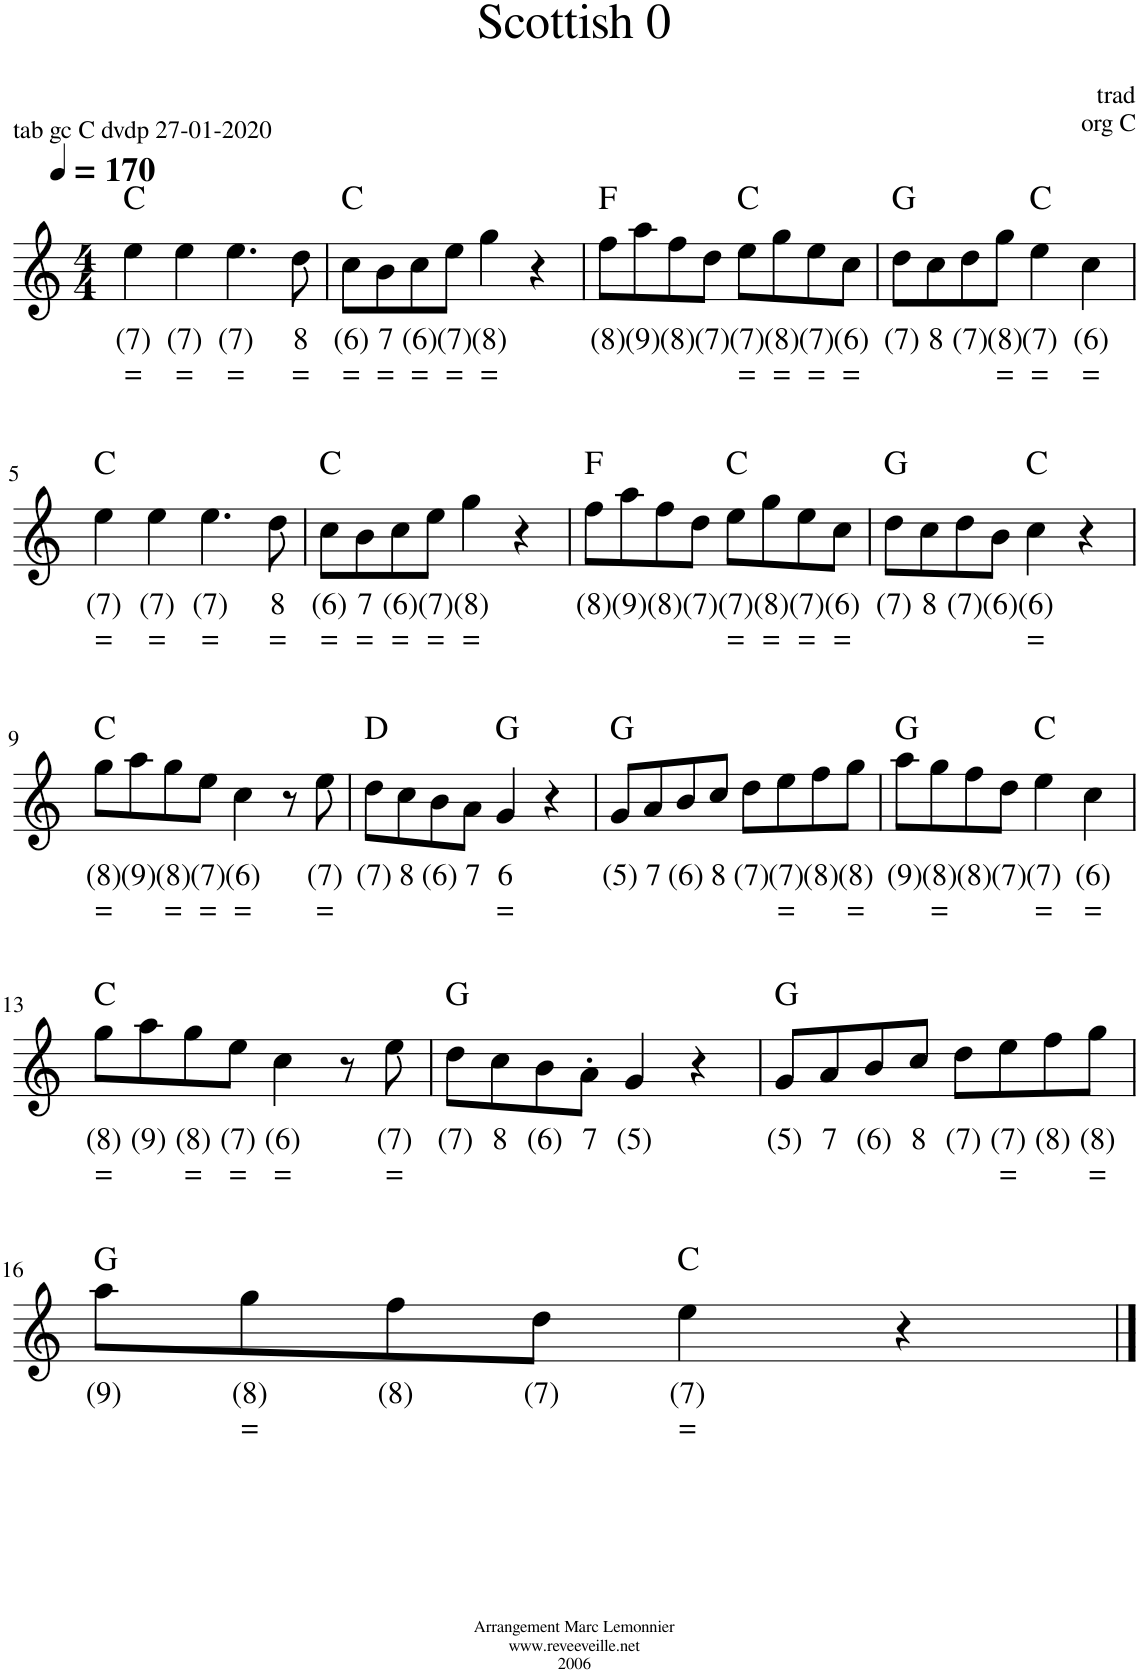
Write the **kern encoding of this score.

**kern	**text	**text	**harte
*part1	*part1	*part1	*part1
*staff1	*staff1	*staff1	*
*I"Stem	*	*	*
*clefG2	*	*	*
*k[]	*	*	*
*M4/4	*	*	*
*MM170	*	*	*
=1	=1	=1	=1
!	!LO:LY:b	!LO:LY:b	!
4ee\	(7)	=	C:maj
!	!LO:LY:b	!LO:LY:b	!
4ee\	(7)	=	.
!	!LO:LY:b	!LO:LY:b	!
4.ee\	(7)	=	.
!	!LO:LY:b	!LO:LY:b	!
8dd\	8	=	.
=2	=2	=2	=2
!	!LO:LY:b	!LO:LY:b	!
8cc\L	(6)	=	C:maj
!	!LO:LY:b	!LO:LY:b	!
8b\	7	=	.
!	!LO:LY:b	!LO:LY:b	!
8cc\	(6)	=	.
!	!LO:LY:b	!LO:LY:b	!
8ee\J	(7)	=	.
!	!LO:LY:b	!LO:LY:b	!
4gg\	(8)	=	.
4r	.	.	.
=3	=3	=3	=3
!	!LO:LY:b	!	!
8ff\L	(8)	.	F:maj
!	!LO:LY:b	!	!
8aa\	(9)	.	.
!	!LO:LY:b	!	!
8ff\	(8)	.	.
!	!LO:LY:b	!	!
8dd\J	(7)	.	.
!	!LO:LY:b	!LO:LY:b	!
8ee\L	(7)	=	C:maj
!	!LO:LY:b	!LO:LY:b	!
8gg\	(8)	=	.
!	!LO:LY:b	!LO:LY:b	!
8ee\	(7)	=	.
!	!LO:LY:b	!LO:LY:b	!
8cc\J	(6)	=	.
=4	=4	=4	=4
!	!LO:LY:b	!	!
8dd\L	(7)	.	G:maj
!	!LO:LY:b	!	!
8cc\	8	.	.
!	!LO:LY:b	!	!
8dd\	(7)	.	.
!	!LO:LY:b	!LO:LY:b	!
8gg\J	(8)	=	.
!	!LO:LY:b	!LO:LY:b	!
4ee\	(7)	=	C:maj
!	!LO:LY:b	!LO:LY:b	!
4cc\	(6)	=	.
!!LO:LB:g=z
=5	=5	=5	=5
!	!LO:LY:b	!LO:LY:b	!
4ee\	(7)	=	C:maj
!	!LO:LY:b	!LO:LY:b	!
4ee\	(7)	=	.
!	!LO:LY:b	!LO:LY:b	!
4.ee\	(7)	=	.
!	!LO:LY:b	!LO:LY:b	!
8dd\	8	=	.
=6	=6	=6	=6
!	!LO:LY:b	!LO:LY:b	!
8cc\L	(6)	=	C:maj
!	!LO:LY:b	!LO:LY:b	!
8b\	7	=	.
!	!LO:LY:b	!LO:LY:b	!
8cc\	(6)	=	.
!	!LO:LY:b	!LO:LY:b	!
8ee\J	(7)	=	.
!	!LO:LY:b	!LO:LY:b	!
4gg\	(8)	=	.
4r	.	.	.
=7	=7	=7	=7
!	!LO:LY:b	!	!
8ff\L	(8)	.	F:maj
!	!LO:LY:b	!	!
8aa\	(9)	.	.
!	!LO:LY:b	!	!
8ff\	(8)	.	.
!	!LO:LY:b	!	!
8dd\J	(7)	.	.
!	!LO:LY:b	!LO:LY:b	!
8ee\L	(7)	=	C:maj
!	!LO:LY:b	!LO:LY:b	!
8gg\	(8)	=	.
!	!LO:LY:b	!LO:LY:b	!
8ee\	(7)	=	.
!	!LO:LY:b	!LO:LY:b	!
8cc\J	(6)	=	.
=8	=8	=8	=8
!	!LO:LY:b	!	!
8dd\L	(7)	.	G:maj
!	!LO:LY:b	!	!
8cc\	8	.	.
!	!LO:LY:b	!	!
8dd\	(7)	.	.
!	!LO:LY:b	!	!
8b\J	(6)	.	.
!	!LO:LY:b	!LO:LY:b	!
4cc\	(6)	=	C:maj
4r	.	.	.
!!LO:LB:g=z
=9	=9	=9	=9
!	!LO:LY:b	!LO:LY:b	!
8gg\L	(8)	=	C:maj
!	!LO:LY:b	!	!
8aa\	(9)	.	.
!	!LO:LY:b	!LO:LY:b	!
8gg\	(8)	=	.
!	!LO:LY:b	!LO:LY:b	!
8ee\J	(7)	=	.
!	!LO:LY:b	!LO:LY:b	!
4cc\	(6)	=	.
8r	.	.	.
!	!LO:LY:b	!LO:LY:b	!
8ee\	(7)	=	.
=10	=10	=10	=10
!	!LO:LY:b	!	!
8dd\L	(7)	.	D:maj
!	!LO:LY:b	!	!
8cc\	8	.	.
!	!LO:LY:b	!	!
8b\	(6)	.	.
!	!LO:LY:b	!	!
8a\J	7	.	.
!	!LO:LY:b	!LO:LY:b	!
4g/	6	=	G:maj
4r	.	.	.
=11	=11	=11	=11
!	!LO:LY:b	!	!
8g/L	(5)	.	G:maj
!	!LO:LY:b	!	!
8a/	7	.	.
!	!LO:LY:b	!	!
8b/	(6)	.	.
!	!LO:LY:b	!	!
8cc/J	8	.	.
!	!LO:LY:b	!	!
8dd\L	(7)	.	.
!	!LO:LY:b	!LO:LY:b	!
8ee\	(7)	=	.
!	!LO:LY:b	!	!
8ffn\	(8)	.	.
!	!LO:LY:b	!LO:LY:b	!
8gg\J	(8)	=	.
=12	=12	=12	=12
!	!LO:LY:b	!	!
8aa\L	(9)	.	G:maj
!	!LO:LY:b	!LO:LY:b	!
8gg\	(8)	=	.
!	!LO:LY:b	!	!
8ff\	(8)	.	.
!	!LO:LY:b	!	!
8dd\J	(7)	.	.
!	!LO:LY:b	!LO:LY:b	!
4ee\	(7)	=	C:maj
!	!LO:LY:b	!LO:LY:b	!
4cc\	(6)	=	.
!!LO:LB:g=z
=13	=13	=13	=13
!	!LO:LY:b	!LO:LY:b	!
8gg\L	(8)	=	C:maj
!	!LO:LY:b	!	!
8aa\	(9)	.	.
!	!LO:LY:b	!LO:LY:b	!
8gg\	(8)	=	.
!	!LO:LY:b	!LO:LY:b	!
8ee\J	(7)	=	.
!	!LO:LY:b	!LO:LY:b	!
4cc\	(6)	=	.
8r	.	.	.
!	!LO:LY:b	!LO:LY:b	!
8ee\	(7)	=	.
=14	=14	=14	=14
!	!LO:LY:b	!	!
8dd\L	(7)	.	G:maj
!	!LO:LY:b	!	!
8cc\	8	.	.
!	!LO:LY:b	!	!
8b\	(6)	.	.
!	!LO:LY:b	!	!
8a'\J	7	.	.
!	!LO:LY:b	!	!
4g/	(5)	.	.
4r	.	.	.
=15	=15	=15	=15
!	!LO:LY:b	!	!
8g/L	(5)	.	G:maj
!	!LO:LY:b	!	!
8a/	7	.	.
!	!LO:LY:b	!	!
8b/	(6)	.	.
!	!LO:LY:b	!	!
8cc/J	8	.	.
!	!LO:LY:b	!	!
8dd\L	(7)	.	.
!	!LO:LY:b	!LO:LY:b	!
8ee\	(7)	=	.
!	!LO:LY:b	!	!
8ff\	(8)	.	.
!	!LO:LY:b	!LO:LY:b	!
8gg\J	(8)	=	.
!!LO:LB:g=z
=16	=16	=16	=16
!	!LO:LY:b	!	!
8aa\L	(9)	.	G:maj
!	!LO:LY:b	!LO:LY:b	!
8gg\	(8)	=	.
!	!LO:LY:b	!	!
8ff\	(8)	.	.
!	!LO:LY:b	!	!
8dd\J	(7)	.	.
!	!LO:LY:b	!LO:LY:b	!
4ee\	(7)	=	C:maj
4r	.	.	.
==	==	==	==
*-	*-	*-	*-
